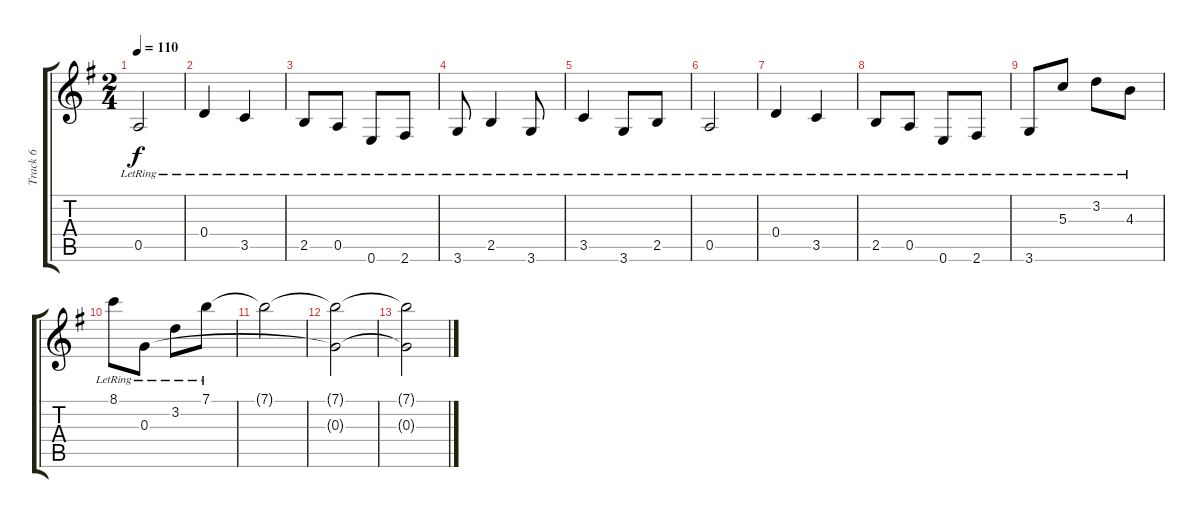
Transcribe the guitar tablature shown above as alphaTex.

\track ("Track 6" "Track 6") {instrument acousticguitarnylon}
\staff {score tabs}
\tuning (E4 B3 G3 D3 A2 E2) {hide}
\ts (2 4)
\tempo 110
\clef g2
\ks g
0.5{lr}.2{dy f} |
0.4{lr}.4 3.5{lr}.4 |
2.5{lr}.8 0.5{lr}.8 0.6{lr}.8 2.6{lr}.8 |
3.6{lr}.8 2.5{lr}.4 3.6{lr}.8 |
3.5{lr}.4 3.6{lr}.8 2.5{lr}.8 |
0.5{lr}.2 |
0.4{lr}.4 3.5{lr}.4 |
2.5{lr}.8 0.5{lr}.8 0.6{lr}.8 2.6{lr}.8 |
3.6{lr}.8 5.3{lr}.8 3.2{lr}.8 4.3{lr}.8 |
8.1{lr}.8 0.3{lr}.8 3.2{lr}.8 7.1{lr}.8 |
7.1{t}.2 |
(7.1{t} 0.3{t}).2 |
(7.1{t} 0.3{t}).2
